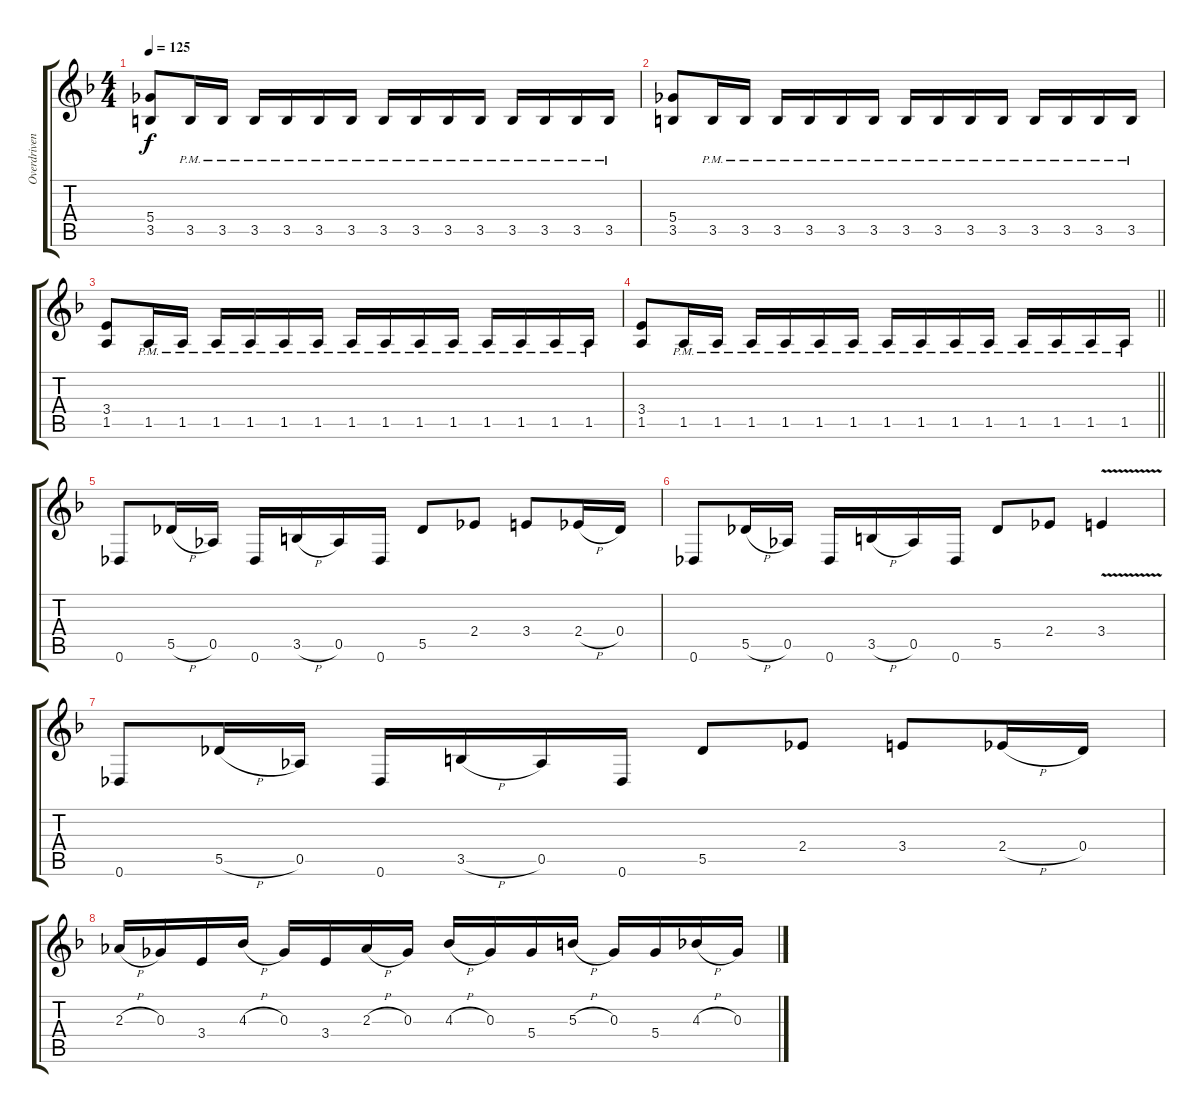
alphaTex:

\track ("Overdriven" "Overdriven") {instrument overdrivenguitar}
\staff {score tabs}
\tuning (Eb4 Bb3 Gb3 Db3 Ab2 Db2) {hide}
\ts (4 4)
\tempo 125
\clef g2
\ks f
(5.4 3.5).8{dy f} 3.5{pm}.16 3.5{pm}.16 3.5{pm}.16 3.5{pm}.16 3.5{pm}.16 3.5{pm}.16 3.5{pm}.16 3.5{pm}.16 3.5{pm}.16 3.5{pm}.16 3.5{pm}.16 3.5{pm}.16 3.5{pm}.16 3.5{pm}.16 |
(5.4 3.5).8 3.5{pm}.16 3.5{pm}.16 3.5{pm}.16 3.5{pm}.16 3.5{pm}.16 3.5{pm}.16 3.5{pm}.16 3.5{pm}.16 3.5{pm}.16 3.5{pm}.16 3.5{pm}.16 3.5{pm}.16 3.5{pm}.16 3.5{pm}.16 |
(3.4 1.5).8 1.5{pm}.16 1.5{pm}.16 1.5{pm}.16 1.5{pm}.16 1.5{pm}.16 1.5{pm}.16 1.5{pm}.16 1.5{pm}.16 1.5{pm}.16 1.5{pm}.16 1.5{pm}.16 1.5{pm}.16 1.5{pm}.16 1.5{pm}.16 |
\barLineRight lightlight
(3.4 1.5).8 1.5{pm}.16 1.5{pm}.16 1.5{pm}.16 1.5{pm}.16 1.5{pm}.16 1.5{pm}.16 1.5{pm}.16 1.5{pm}.16 1.5{pm}.16 1.5{pm}.16 1.5{pm}.16 1.5{pm}.16 1.5{pm}.16 1.5{pm}.16 |
\section ("" " ")
0.6.8 5.5{h}.16 0.5.16 0.6.16 3.5{h}.16 0.5.16 0.6.16 5.5.8 2.4.8 3.4.8 2.4{h}.16 0.4.16 |
0.6.8 5.5{h}.16 0.5.16 0.6.16 3.5{h}.16 0.5.16 0.6.16 5.5.8 2.4.8 3.4{v}.4 |
0.6.8 5.5{h}.16 0.5.16 0.6.16 3.5{h}.16 0.5.16 0.6.16 5.5.8 2.4.8 3.4.8 2.4{h}.16 0.4.16 |
2.3{h}.16 0.3.16 3.4.16 4.3{h}.16 0.3.16 3.4.16 2.3{h}.16 0.3.16 4.3{h}.16 0.3.16 5.4.16 5.3{h}.16 0.3.16 5.4.16 4.3{h}.16 0.3.16
